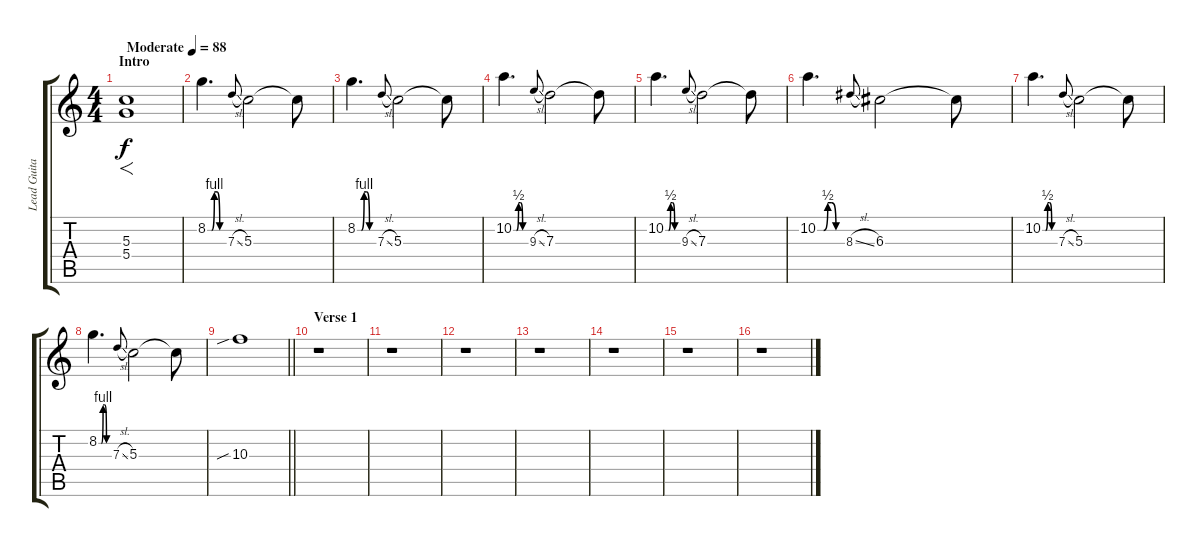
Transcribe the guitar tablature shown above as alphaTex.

\track ("Lead Guitar" "Lead Guita") {instrument distortionguitar}
\staff {score tabs}
\tuning (E4 B3 G3 D3 A2 E2) {hide}
\ts (4 4)
\section ("" "Intro")
\tempo (88 "Moderate")
\clef g2
\ks c
(5.3 5.4).1{f dy f instrument distortionguitar} |
8.2{be (custom 0 0 15 0 25 4 35 4 45 0 60 0)}.4{d} 7.3{sl}.8{gr onbeat} 5.3.2 5.3{t}.8 |
8.2{be (custom 0 0 15 0 25 4 35 4 45 0 60 0)}.4{d} 7.3{sl}.8{gr onbeat} 5.3.2 5.3{t}.8 |
10.2{be (custom 0 0 15 0 25 2 35 2 45 0 60 0)}.4{d} 9.3{sl}.8{gr onbeat} 7.3.2 7.3{t}.8 |
10.2{be (custom 0 0 15 0 25 2 35 2 45 0 60 0)}.4{d} 9.3{sl}.8{gr onbeat} 7.3.2 7.3{t}.8 |
10.2{be (custom 0 0 15 0 25 2 35 2 45 0 60 0)}.4{d} 8.3{sl}.8{gr onbeat} 6.3.2 6.3{t}.8 |
10.2{be (custom 0 0 15 0 25 2 35 2 45 0 60 0)}.4{d} 7.3{sl}.8{gr onbeat} 5.3.2 5.3{t}.8 |
8.2{be (custom 0 0 15 0 25 4 35 4 45 0 60 0)}.4{d} 7.3{sl}.8{gr onbeat} 5.3.2 5.3{t}.8 |
\barLineRight lightlight
10.3{sib}.1{volume 4} |
\section ("" "Verse 1")
r.1{volume 14} |
r.1 |
r.1 |
r.1 |
r.1 |
r.1 |
r.1
